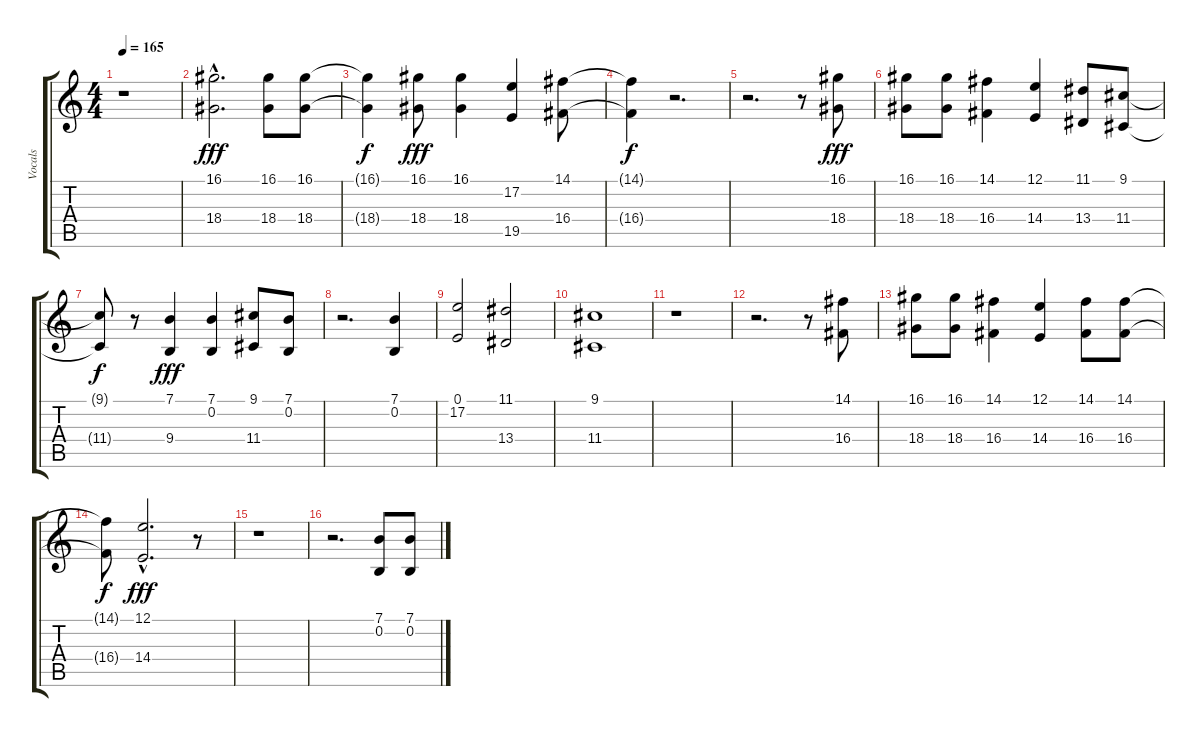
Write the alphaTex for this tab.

\track ("Vocals" "Vocals") {instrument brasssection}
\staff {score tabs}
\tuning (E4 B3 G3 D3 A2 E2) {hide}
\ts (4 4)
\tempo 165
\clef g2
\ks c
r.1{dy fff} |
(16.1{hac} 18.4{hac}).2{d} (16.1 18.4).8 (16.1 18.4).8 |
(16.1{t} 18.4{t}).4{dy f} (16.1 18.4).8{dy fff} (16.1 18.4).4 (17.2 19.5).4 (14.1 16.4).8 |
(14.1{t} 16.4{t}).4{dy f} r.2{d} |
r.2{d} r.8 (16.1 18.4).8{dy fff} |
(16.1 18.4).8 (16.1 18.4).8 (14.1 16.4).4 (12.1 14.4).4 (11.1 13.4).8 (9.1 11.4).8 |
(9.1{t} 11.4{t}).8{dy f} r.8 (7.1 9.4).4{dy fff} (7.1 0.2).4 (9.1 11.4).8 (7.1 0.2).8 |
r.2{d} (7.1 0.2).4 |
(0.1 17.2).2 (11.1 13.4).2 |
(9.1 11.4).1 |
r.1 |
r.2{d} r.8 (14.1 16.4).8 |
(16.1 18.4).8 (16.1 18.4).8 (14.1 16.4).4 (12.1 14.4).4 (14.1 16.4).8 (14.1 16.4).8 |
(14.1{t} 16.4{t}).8{dy f} (12.1{hac} 14.4{hac}).2{d dy fff} r.8 |
r.1 |
r.2{d} (7.1 0.2).8 (7.1 0.2).8
